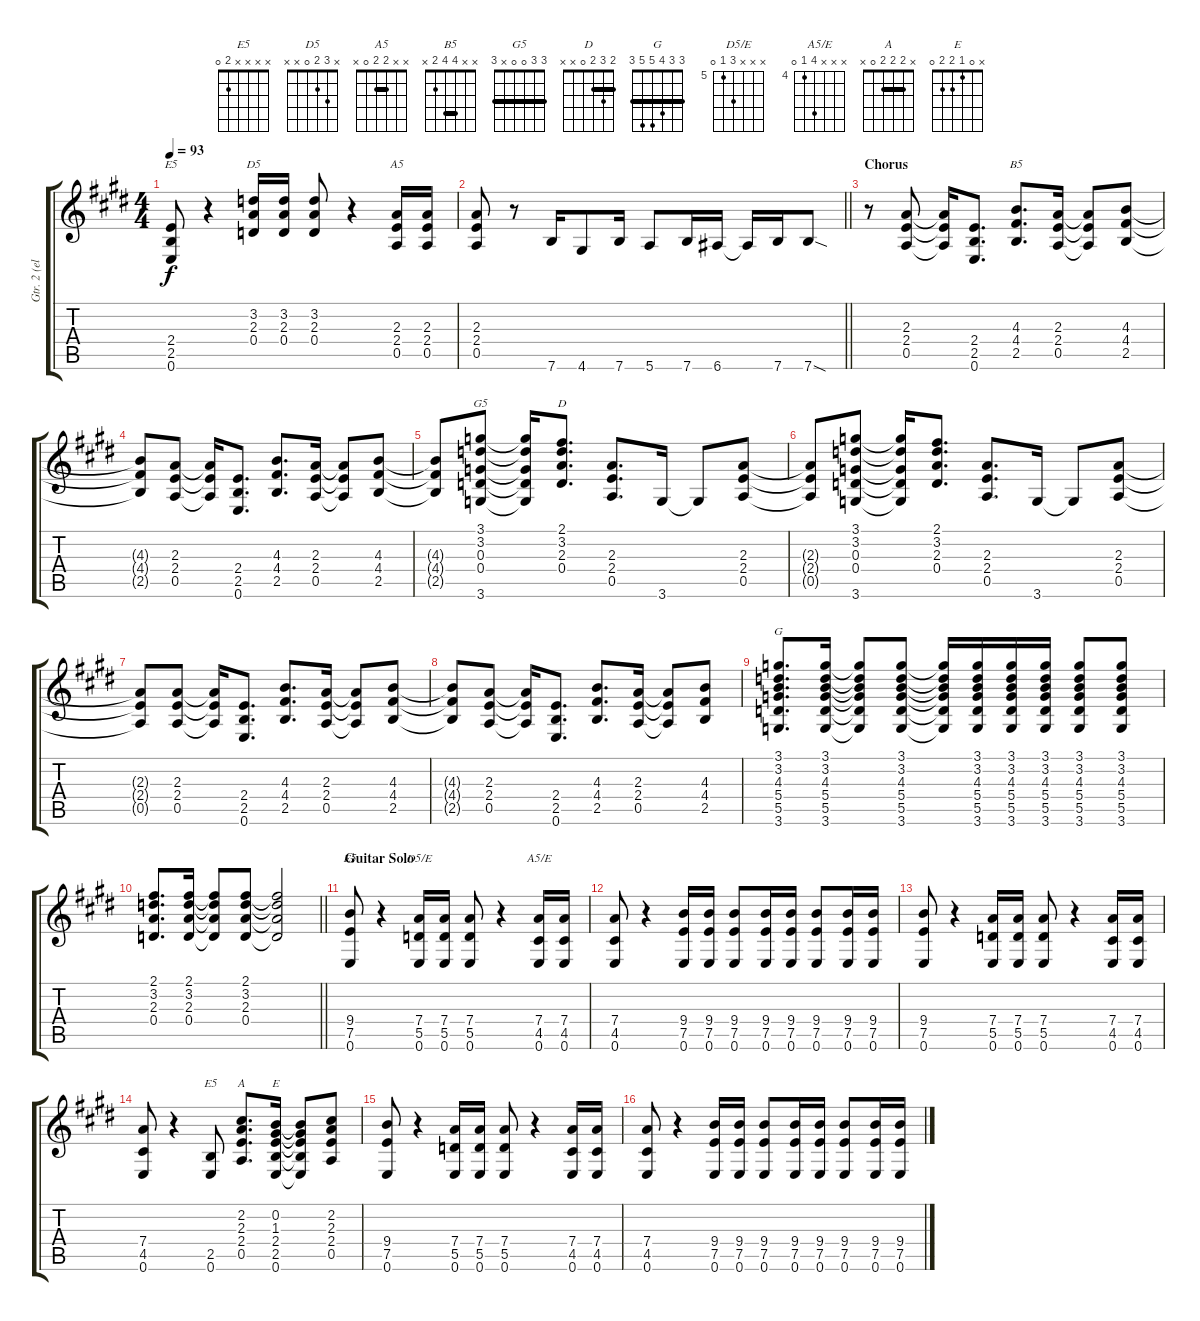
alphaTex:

\track ("Gtr. 2 (elec.)" "Gtr. 2 (el") {instrument overdrivenguitar}
\staff {score tabs}
\tuning (E4 B3 G3 D3 A2 E2) {hide}
\chord ("E5" x x x 2 2 0) {barre 2}
\chord ("D5" x 3 2 0 x x)
\chord ("A5" x x 2 2 0 x) {barre 2}
\chord ("B5" x x 4 4 2 x) {barre 4}
\chord ("G5" 3 3 0 0 x 3) {barre 3}
\chord ("D" 2 3 2 0 x x) {barre 2}
\chord ("G" 3 3 4 5 5 3) {barre 3}
\chord ("E5" x x x 9 7 0) {firstfret 7}
\chord ("D5/E" x x x 7 5 0) {firstfret 5}
\chord ("A5/E" x x x 7 4 0) {firstfret 4}
\chord ("E5" x x x x 2 0)
\chord ("A" x 2 2 2 0 x) {barre 2}
\chord ("E" x 0 1 2 2 0)
\ts (4 4)
\tempo 93
\clef g2
\ks e
(2.4 2.5 0.6).8{ch "E5" dy f} r.4 (3.2 2.3 0.4).16{ch "D5"} (3.2 2.3 0.4).16 (3.2 2.3 0.4).8 r.4 (2.3 2.4 0.5).16{ch "A5"} (2.3 2.4 0.5).16 |
\barLineRight lightlight
(2.3 2.4 0.5).8 r.8 7.6.16 4.6.8 7.6.16 5.6.8 7.6.16 6.6.16 6.6{t}.16 7.6.16 7.6{sod}.8 |
\section ("" "Chorus")
r.8 (2.3 2.4 0.5).8 (2.3{t} 2.4{t} 0.5{t}).16 (2.4 2.5 0.6).8{d} (4.3 4.4 2.5).8{d ch "B5"} (2.3 2.4 0.5).16 (2.3{t} 2.4{t} 0.5{t}).8 (4.3 4.4 2.5).8 |
(4.3{t} 4.4{t} 2.5{t}).8 (2.3 2.4 0.5).8 (2.3{t} 2.4{t} 0.5{t}).16 (2.4 2.5 0.6).8{d} (4.3 4.4 2.5).8{d} (2.3 2.4 0.5).16 (2.3{t} 2.4{t} 0.5{t}).8 (4.3 4.4 2.5).8 |
(4.3{t} 4.4{t} 2.5{t}).8 (3.1 3.2 0.3 0.4 3.6).8{ch "G5"} (3.1{t} 3.2{t} 0.3{t} 0.4{t} 3.6{t}).16 (2.1 3.2 2.3 0.4).8{d ch "D"} (2.3 2.4 0.5).8{d} 3.6.16 3.6{t}.8 (2.3 2.4 0.5).8 |
(2.3{t} 2.4{t} 0.5{t}).8 (3.1 3.2 0.3 0.4 3.6).8 (3.1{t} 3.2{t} 0.3{t} 0.4{t} 3.6{t}).16 (2.1 3.2 2.3 0.4).8{d} (2.3 2.4 0.5).8{d} 3.6.16 3.6{t}.8 (2.3 2.4 0.5).8 |
(2.3{t} 2.4{t} 0.5{t}).8 (2.3 2.4 0.5).8 (2.3{t} 2.4{t} 0.5{t}).16 (2.4 2.5 0.6).8{d} (4.3 4.4 2.5).8{d} (2.3 2.4 0.5).16 (2.3{t} 2.4{t} 0.5{t}).8 (4.3 4.4 2.5).8 |
(4.3{t} 4.4{t} 2.5{t}).8 (2.3 2.4 0.5).8 (2.3{t} 2.4{t} 0.5{t}).16 (2.4 2.5 0.6).8{d} (4.3 4.4 2.5).8{d} (2.3 2.4 0.5).16 (2.3{t} 2.4{t} 0.5{t}).8 (4.3 4.4 2.5).8 |
(3.1 3.2 4.3 5.4 5.5 3.6).8{d ch "G"} (3.1 3.2 4.3 5.4 5.5 3.6).16 (3.1{t} 3.2{t} 4.3{t} 5.4{t} 5.5{t} 3.6{t}).8 (3.1 3.2 4.3 5.4 5.5 3.6).8 (3.1{t} 3.2{t} 4.3{t} 5.4{t} 5.5{t} 3.6{t}).16 (3.1 3.2 4.3 5.4 5.5 3.6).16 (3.1 3.2 4.3 5.4 5.5 3.6).16 (3.1 3.2 4.3 5.4 5.5 3.6).16 (3.1 3.2 4.3 5.4 5.5 3.6).8 (3.1 3.2 4.3 5.4 5.5 3.6).8 |
\barLineRight lightlight
(2.1 3.2 2.3 0.4).8{d} (2.1 3.2 2.3 0.4).16 (2.1{t} 3.2{t} 2.3{t} 0.4{t}).8 (2.1 3.2 2.3 0.4).8 (2.1{t} 3.2{t} 2.3{t} 0.4{t}).2 |
\section ("" "Guitar Solo")
(9.4 7.5 0.6).8{ch "E5"} r.4 (7.4 5.5 0.6).16{ch "D5/E"} (7.4 5.5 0.6).16 (7.4 5.5 0.6).8 r.4 (7.4 4.5 0.6).16{ch "A5/E"} (7.4 4.5 0.6).16 |
(7.4 4.5 0.6).8 r.4 (9.4 7.5 0.6).16 (9.4 7.5 0.6).16 (9.4 7.5 0.6).8 (9.4 7.5 0.6).16 (9.4 7.5 0.6).16 (9.4 7.5 0.6).8 (9.4 7.5 0.6).16 (9.4 7.5 0.6).16 |
(9.4 7.5 0.6).8 r.4 (7.4 5.5 0.6).16 (7.4 5.5 0.6).16 (7.4 5.5 0.6).8 r.4 (7.4 4.5 0.6).16 (7.4 4.5 0.6).16 |
(7.4 4.5 0.6).8 r.4 (2.5 0.6).8{ch "E5"} (2.2 2.3 2.4 0.5).8{d ch "A"} (0.2 1.3 2.4 2.5 0.6).16{ch "E"} (0.2{t} 1.3{t} 2.4{t} 2.5{t} 0.6{t}).8 (2.2 2.3 2.4 0.5).8 |
(9.4 7.5 0.6).8 r.4 (7.4 5.5 0.6).16 (7.4 5.5 0.6).16 (7.4 5.5 0.6).8 r.4 (7.4 4.5 0.6).16 (7.4 4.5 0.6).16 |
(7.4 4.5 0.6).8 r.4 (9.4 7.5 0.6).16 (9.4 7.5 0.6).16 (9.4 7.5 0.6).8 (9.4 7.5 0.6).16 (9.4 7.5 0.6).16 (9.4 7.5 0.6).8 (9.4 7.5 0.6).16 (9.4 7.5 0.6).16
